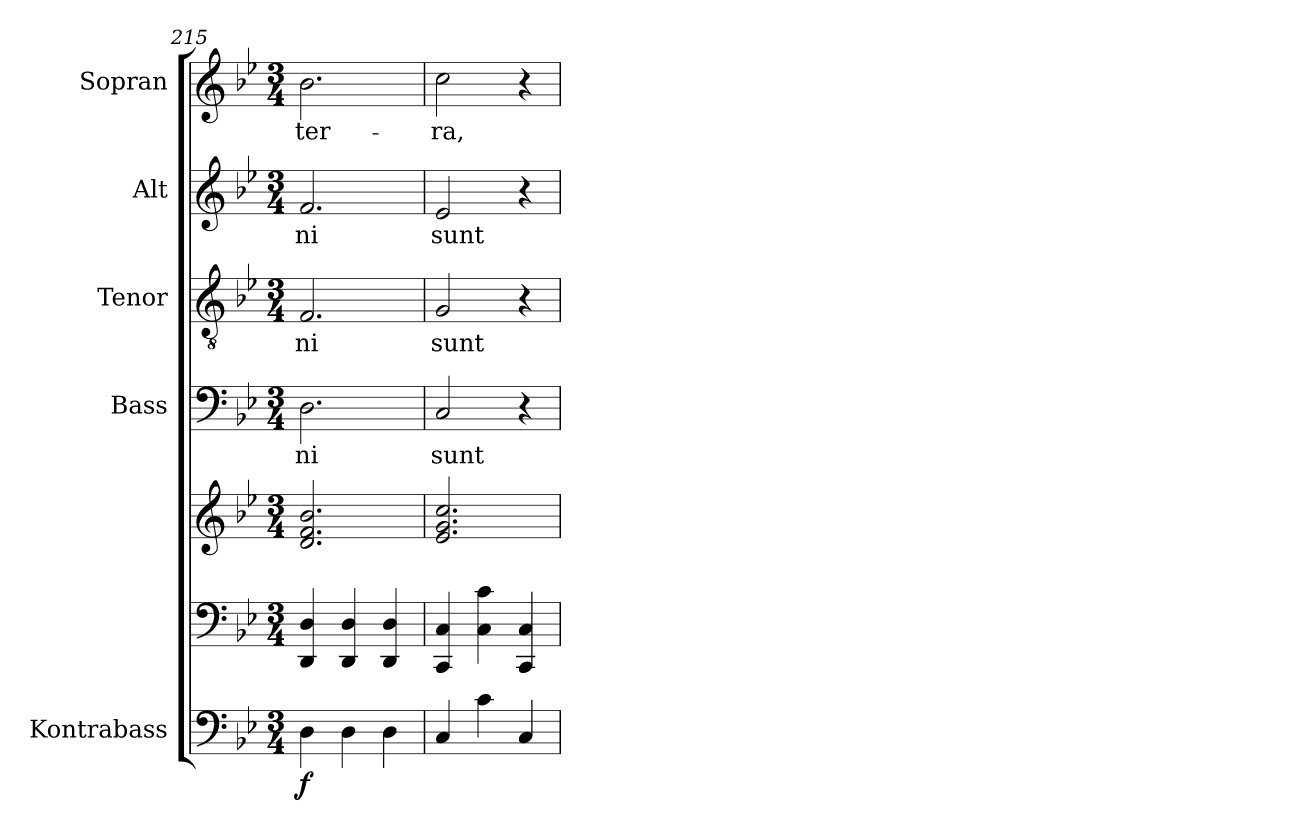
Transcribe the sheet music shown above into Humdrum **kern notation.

**kern	**dynam	**kern	**kern	**kern	**text	**kern	**text	**kern	**text	**kern	**text
*part6	*part6	*part5	*part5	*part4	*part4	*part3	*part3	*part2	*part2	*part1	*part1
*staff7	*staff7	*staff6	*staff5	*staff4	*staff4	*staff3	*staff3	*staff2	*staff2	*staff1	*staff1
*I"Kontrabass	*	*	*	*I"Bass	*	*I"Tenor	*	*I"Alt	*	*I"Sopran	*
*I'Kb.	*	*	*	*I'B.	*	*I'T.	*	*I'A.	*	*I'S.	*
*clefF4	*	*clefF4	*clefG2	*clefF4	*	*clefGv2	*	*clefG2	*	*clefG2	*
*ITrd7c12	*	*	*	*	*	*	*	*	*	*	*
*k[b-e-]	*	*k[b-e-]	*k[b-e-]	*k[b-e-]	*	*k[b-e-]	*	*k[b-e-]	*	*k[b-e-]	*
*B-:	*	*B-:	*B-:	*B-:	*	*B-:	*	*B-:	*	*B-:	*
*M3/4	*	*M3/4	*M3/4	*M3/4	*	*M3/4	*	*M3/4	*	*M3/4	*
=215	=215	=215	=215	=215	=215	=215	=215	=215	=215	=215	=215
!	!LO:DY:b	!	!	!	!LO:LY:b	!	!LO:LY:b	!	!LO:LY:b	!	!LO:LY:b
4DD\	f	4DD/ 4D/	2.d/ 2.f/ 2.b-/	2.D\	-ni	2.F/	-ni	2.f/	-ni	2.b-\	ter-
4DD\	.	4DD/ 4D/	.	.	.	.	.	.	.	.	.
4DD\	.	4DD/ 4D/	.	.	.	.	.	.	.	.	.
=216	=216	=216	=216	=216	=216	=216	=216	=216	=216	=216	=216
!	!	!	!	!	!LO:LY:b	!	!LO:LY:b	!	!LO:LY:b	!	!LO:LY:b
4CC/	.	4CC/ 4C/	2.e-/ 2.g/ 2.cc/	2C/	sunt	2G/	sunt	2e-/	sunt	2cc\	-ra,
4C\	.	4C\ 4c\	.	.	.	.	.	.	.	.	.
4CC/	.	4CC/ 4C/	.	4r	.	4r	.	4r	.	4r	.
=	=	=	=	=	=	=	=	=	=	=	=
*-	*-	*-	*-	*-	*-	*-	*-	*-	*-	*-	*-
